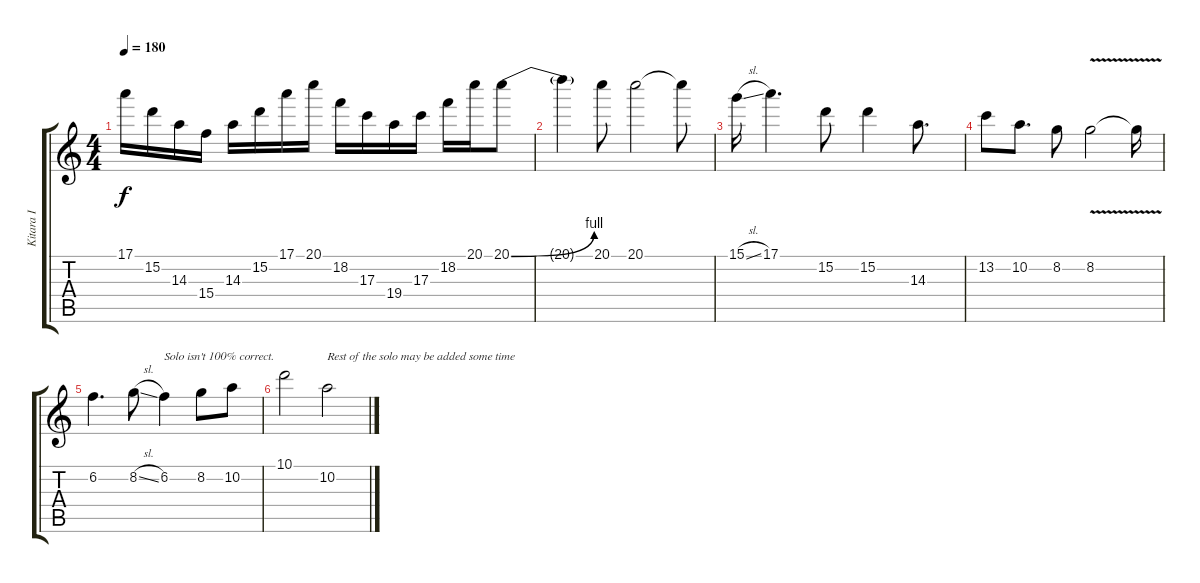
\track ("Kitara I" "Kitara I") {instrument overdrivenguitar}
\staff {score tabs}
\tuning (E4 B3 G3 D3 A2 E2) {hide}
\ts (4 4)
\tempo 180
\clef g2
\ks c
17.1.16{dy f} 15.2.16 14.3.16 15.4.16 14.3.16 15.2.16 17.1.16 20.1.16 18.2.16 17.3.16 19.4.16 17.3.16 18.2.16 20.1.16 20.1{be (bend 0 0 60 4)}.8 |
20.1{t}.4 20.1.8 20.1.2 20.1{t}.8 |
15.1{sl}.16 17.1.4{d} 15.2.8 15.2.4 14.3.8{d} |
13.2.8 10.2.8{d} 8.2.8 8.2{v}.2 8.2{t}.16 |
6.2.4{d} 8.2{sl}.8 6.2.4{txt "Solo isn't 100% correct."} 8.2.8 10.2.8 |
10.1.2 10.2.2{txt "Rest of the solo may be added some time"}
